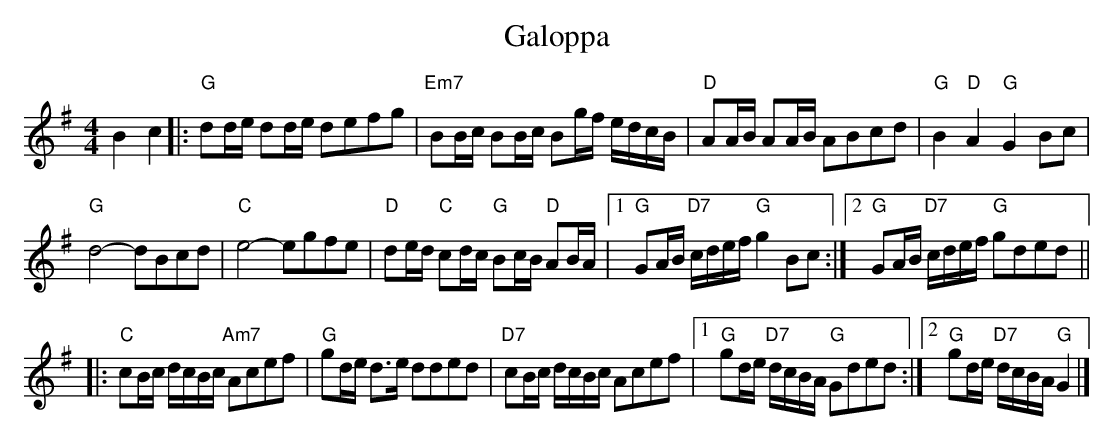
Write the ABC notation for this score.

X:1
T:Galoppa
L:1/4
M:4/4
K:G
V:1
B c |: "G" d/d/4e/4 d/d/4e/4 d/e/f/g/ | "Em7" B/B/4c/4 B/B/4c/4 B/g/4f/4 e/4d/4c/4B/4 | "D" A/A/4B/4 A/A/4B/4 A/B/c/d/ |  "G" B "D" A "G" G B/c/ |
"G" d2- d/B/c/d/ | "C" e2- e/g/f/e/ | "D" d/e/4d/4 "C" c/d/4c/4 "G" B/c/4B/4 "D" A/B/4A/4 |1  "G" G/A/4B/4 "D7" c/4d/4e/4f/4 "G" g B/c/ :|2 "G" G/A/4B/4 "D7" c/4d/4e/4f/4 "G" g/d/e/d/ ||
|:"C" c/B/4c/4 d/4c/4B/4c/4 "Am7" A/c/e/f/ | "G" g/d/4e/4 d/>e/ d/d/e/d/ |  "D7" c/B/4c/4 d/4c/4B/4c/4 A/c/e/f/ |1 "G" g/d/4e/4 "D7" d/4c/4B/4A/4 "G" G/d/e/d/ :|2 "G" g/d/4e/4 "D7" d/4c/4B/4A/4 "G" G |]
